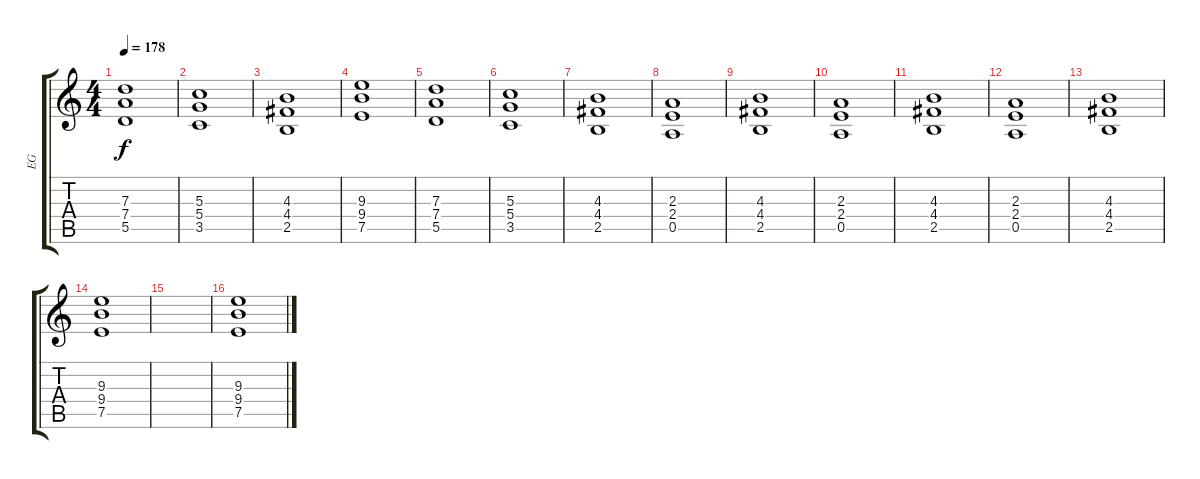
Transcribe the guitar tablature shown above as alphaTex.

\track ("EG" "EG") {instrument distortionguitar}
\staff {score tabs}
\tuning (E4 B3 G3 D3 A2 E2) {hide}
\ts (4 4)
\tempo 178
\clef g2
\ks c
(7.3 7.4 5.5).1{dy f} |
(5.3 5.4 3.5).1 |
(4.3 4.4 2.5).1 |
(9.3 9.4 7.5).1 |
(7.3 7.4 5.5).1 |
(5.3 5.4 3.5).1 |
(4.3 4.4 2.5).1 |
(2.3 2.4 0.5).1 |
(4.3 4.4 2.5).1 |
(2.3 2.4 0.5).1 |
(4.3 4.4 2.5).1 |
(2.3 2.4 0.5).1 |
(4.3 4.4 2.5).1 |
(9.3 9.4 7.5).1 |
|
(9.3 9.4 7.5).1
